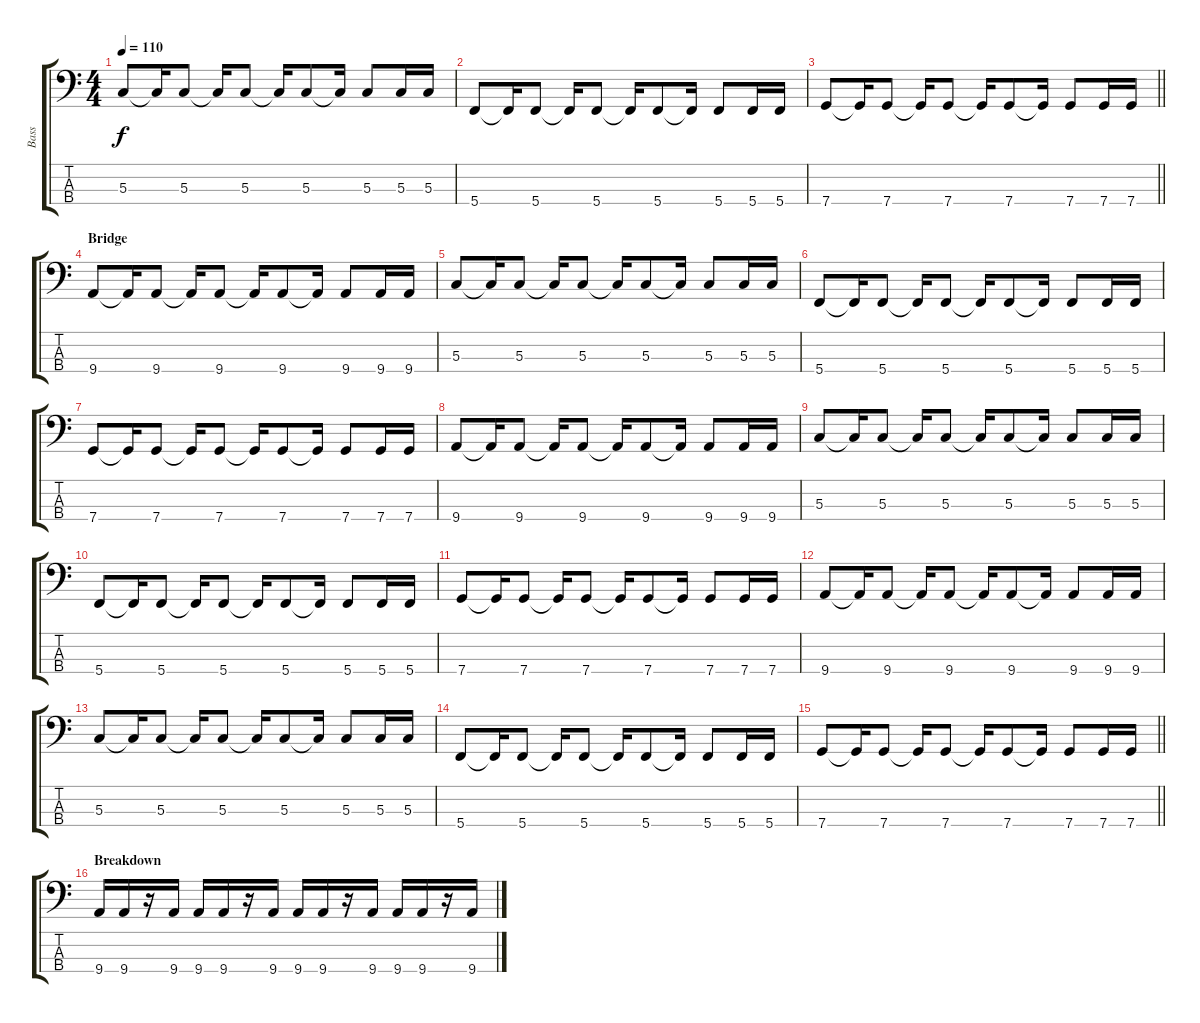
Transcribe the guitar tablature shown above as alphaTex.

\track ("Bass" "Bass") {instrument slapbass2}
\staff {score tabs}
\tuning (F2 C2 G1 C1) {hide}
\ts (4 4)
\tempo 110
\clef f4
\ks c
5.3.8{dy f} 5.3{t}.16 5.3.8 5.3{t}.16 5.3.8 5.3{t}.16 5.3.8 5.3{t}.16 5.3.8 5.3.16 5.3.16 |
5.4.8 5.4{t}.16 5.4.8 5.4{t}.16 5.4.8 5.4{t}.16 5.4.8 5.4{t}.16 5.4.8 5.4.16 5.4.16 |
\barLineRight lightlight
7.4.8 7.4{t}.16 7.4.8 7.4{t}.16 7.4.8 7.4{t}.16 7.4.8 7.4{t}.16 7.4.8 7.4.16 7.4.16 |
\section ("" "Bridge")
9.4.8 9.4{t}.16 9.4.8 9.4{t}.16 9.4.8 9.4{t}.16 9.4.8 9.4{t}.16 9.4.8 9.4.16 9.4.16 |
5.3.8 5.3{t}.16 5.3.8 5.3{t}.16 5.3.8 5.3{t}.16 5.3.8 5.3{t}.16 5.3.8 5.3.16 5.3.16 |
5.4.8 5.4{t}.16 5.4.8 5.4{t}.16 5.4.8 5.4{t}.16 5.4.8 5.4{t}.16 5.4.8 5.4.16 5.4.16 |
7.4.8 7.4{t}.16 7.4.8 7.4{t}.16 7.4.8 7.4{t}.16 7.4.8 7.4{t}.16 7.4.8 7.4.16 7.4.16 |
9.4.8 9.4{t}.16 9.4.8 9.4{t}.16 9.4.8 9.4{t}.16 9.4.8 9.4{t}.16 9.4.8 9.4.16 9.4.16 |
5.3.8 5.3{t}.16 5.3.8 5.3{t}.16 5.3.8 5.3{t}.16 5.3.8 5.3{t}.16 5.3.8 5.3.16 5.3.16 |
5.4.8 5.4{t}.16 5.4.8 5.4{t}.16 5.4.8 5.4{t}.16 5.4.8 5.4{t}.16 5.4.8 5.4.16 5.4.16 |
7.4.8 7.4{t}.16 7.4.8 7.4{t}.16 7.4.8 7.4{t}.16 7.4.8 7.4{t}.16 7.4.8 7.4.16 7.4.16 |
9.4.8 9.4{t}.16 9.4.8 9.4{t}.16 9.4.8 9.4{t}.16 9.4.8 9.4{t}.16 9.4.8 9.4.16 9.4.16 |
5.3.8 5.3{t}.16 5.3.8 5.3{t}.16 5.3.8 5.3{t}.16 5.3.8 5.3{t}.16 5.3.8 5.3.16 5.3.16 |
5.4.8 5.4{t}.16 5.4.8 5.4{t}.16 5.4.8 5.4{t}.16 5.4.8 5.4{t}.16 5.4.8 5.4.16 5.4.16 |
\barLineRight lightlight
7.4.8 7.4{t}.16 7.4.8 7.4{t}.16 7.4.8 7.4{t}.16 7.4.8 7.4{t}.16 7.4.8 7.4.16 7.4.16 |
\section ("" "Breakdown")
9.4.16 9.4.16 r.16 9.4.16 9.4.16 9.4.16 r.16 9.4.16 9.4.16 9.4.16 r.16 9.4.16 9.4.16 9.4.16 r.16 9.4.16
